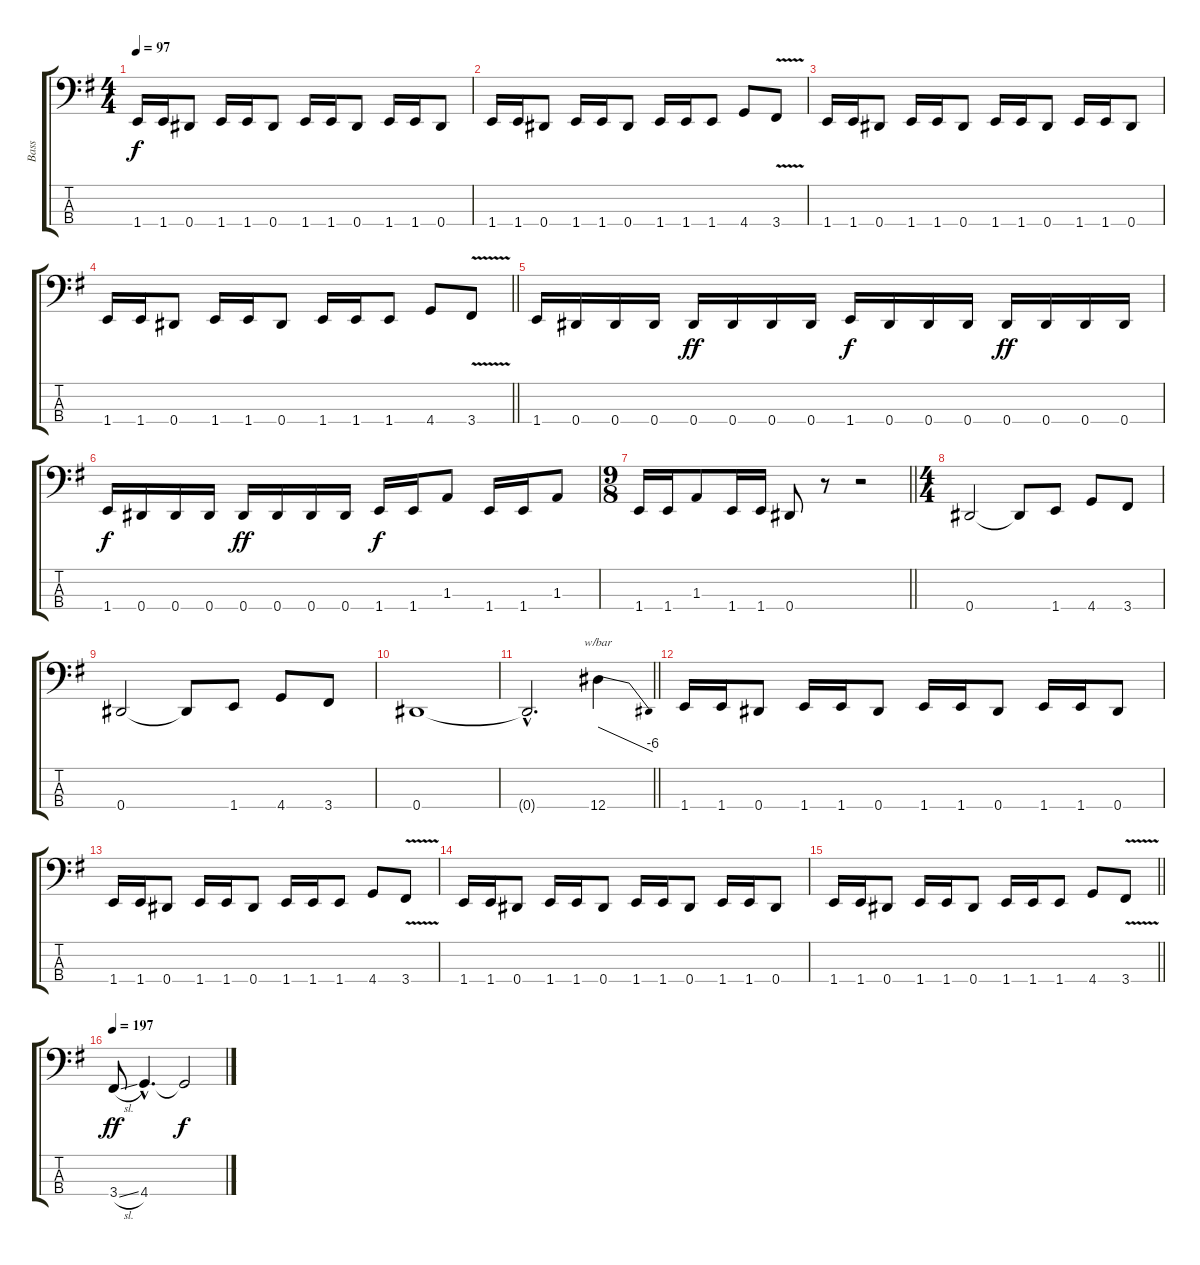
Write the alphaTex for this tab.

\track ("Bass" "Bass") {instrument electricbasspick}
\staff {score tabs}
\tuning (Gb2 Db2 Ab1 Eb1) {hide}
\ts (4 4)
\tempo 97
\clef f4
\ks eminor
1.4.16{dy f} 1.4.16 0.4.8 1.4.16 1.4.16 0.4.8 1.4.16 1.4.16 0.4.8 1.4.16 1.4.16 0.4.8 |
1.4.16 1.4.16 0.4.8 1.4.16 1.4.16 0.4.8 1.4.16 1.4.16 1.4.8 4.4.8 3.4{v}.8 |
1.4.16 1.4.16 0.4.8 1.4.16 1.4.16 0.4.8 1.4.16 1.4.16 0.4.8 1.4.16 1.4.16 0.4.8 |
\barLineRight lightlight
1.4.16 1.4.16 0.4.8 1.4.16 1.4.16 0.4.8 1.4.16 1.4.16 1.4.8 4.4.8 3.4{v}.8 |
1.4.16 0.4.16 0.4.16 0.4.16 0.4.16{dy ff} 0.4.16 0.4.16 0.4.16 1.4.16{dy f} 0.4.16 0.4.16 0.4.16 0.4.16{dy ff} 0.4.16 0.4.16 0.4.16 |
1.4.16{dy f} 0.4.16 0.4.16 0.4.16 0.4.16{dy ff} 0.4.16 0.4.16 0.4.16 1.4.16{dy f} 1.4.16 1.3.8 1.4.16 1.4.16 1.3.8 |
\ts (9 8)
\barLineRight lightlight
1.4.16 1.4.16 1.3.8 1.4.16 1.4.16 0.4.8 r.8 r.2 |
\ts (4 4)
0.4.2 0.4{t}.8 1.4.8 4.4.8 3.4.8 |
0.4.2 0.4{t}.8 1.4.8 4.4.8 3.4.8 |
0.4.1 |
\barLineRight lightlight
0.4{hac t}.2{d} 12.4.4{tbe (dive default 0 0 60 -24)} |
1.4.16 1.4.16 0.4.8 1.4.16 1.4.16 0.4.8 1.4.16 1.4.16 0.4.8 1.4.16 1.4.16 0.4.8 |
1.4.16 1.4.16 0.4.8 1.4.16 1.4.16 0.4.8 1.4.16 1.4.16 1.4.8 4.4.8 3.4{v}.8 |
1.4.16 1.4.16 0.4.8 1.4.16 1.4.16 0.4.8 1.4.16 1.4.16 0.4.8 1.4.16 1.4.16 0.4.8 |
\barLineRight lightlight
1.4.16 1.4.16 0.4.8 1.4.16 1.4.16 0.4.8 1.4.16 1.4.16 1.4.8 4.4.8 3.4{v}.8 |
\tempo 197
3.4{sl}.8{dy ff} 4.4{hac}.4{d} 4.4{t}.2{dy f}
